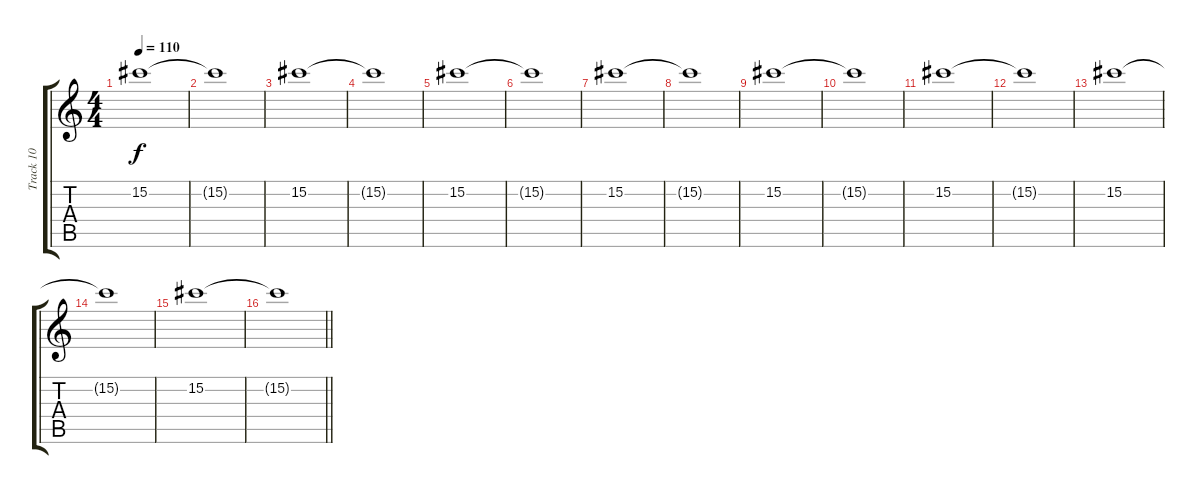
\track ("Track 10" "Track 10") {instrument distortionguitar}
\staff {score tabs}
\tuning (Eb4 Bb3 Gb3 Db3 Ab2 Db2) {hide}
\ts (4 4)
\tempo 110
\clef g2
\ks c
15.2.1{dy f} |
15.2{t}.1 |
15.2.1 |
15.2{t}.1 |
15.2.1 |
15.2{t}.1 |
15.2.1 |
15.2{t}.1 |
15.2.1 |
15.2{t}.1 |
15.2.1 |
15.2{t}.1 |
15.2.1 |
15.2{t}.1 |
15.2.1 |
\barLineRight lightlight
15.2{t}.1
